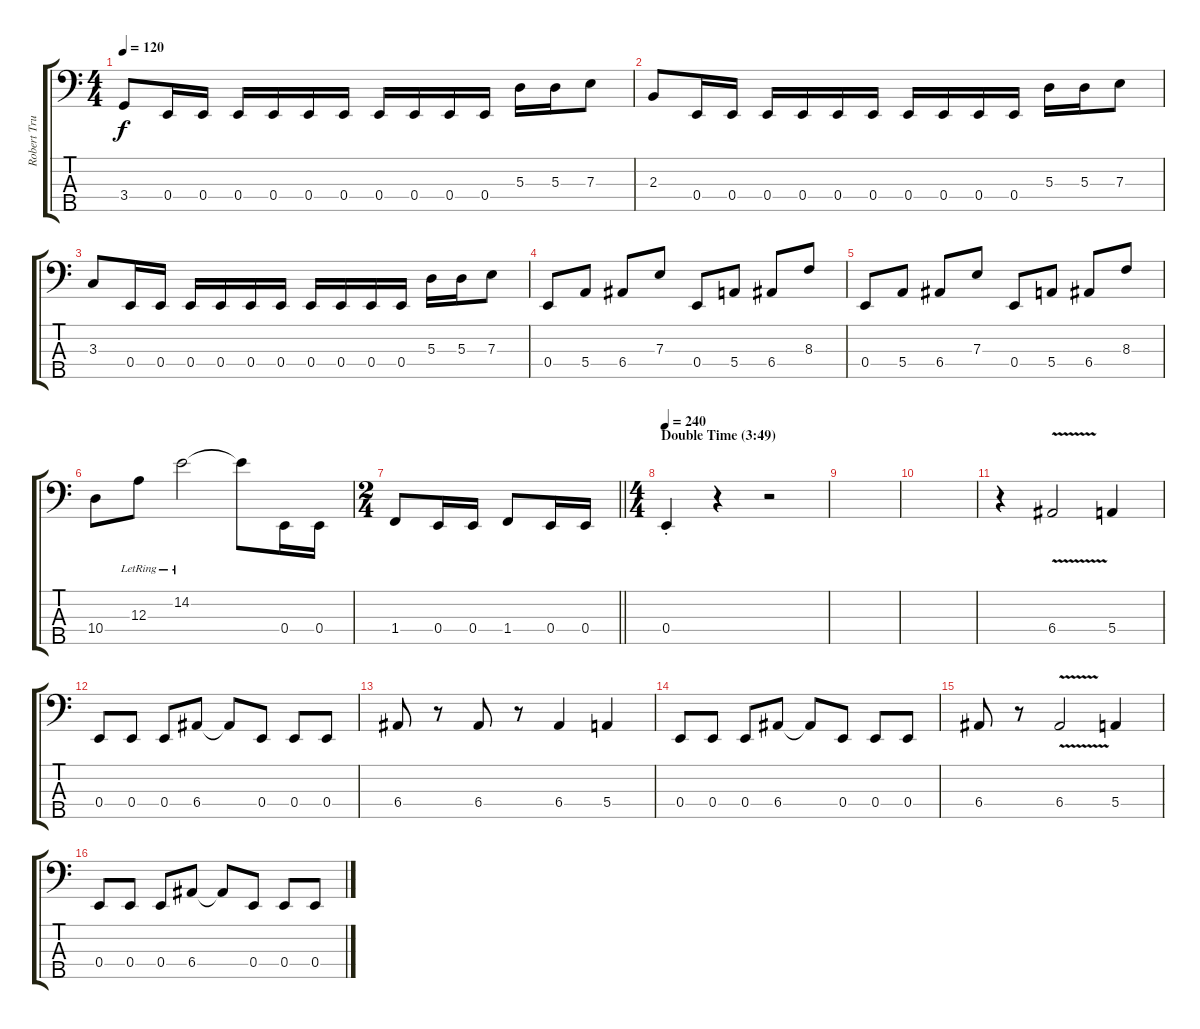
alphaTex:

\track ("Robert Trujilo" "Robert Tru") {instrument electricbassfinger}
\staff {score tabs}
\tuning (G2 D2 A1 E1 B0) {hide}
\ts (4 4)
\tempo 120
\clef f4
\ks c
3.4.8{dy f} 0.4.16 0.4.16 0.4.16 0.4.16 0.4.16 0.4.16 0.4.16 0.4.16 0.4.16 0.4.16 5.3.16 5.3.16 7.3.8 |
2.3.8 0.4.16 0.4.16 0.4.16 0.4.16 0.4.16 0.4.16 0.4.16 0.4.16 0.4.16 0.4.16 5.3.16 5.3.16 7.3.8 |
3.3.8 0.4.16 0.4.16 0.4.16 0.4.16 0.4.16 0.4.16 0.4.16 0.4.16 0.4.16 0.4.16 5.3.16 5.3.16 7.3.8 |
0.4.8 5.4.8 6.4.8 7.3.8 0.4.8 5.4.8 6.4.8 8.3.8 |
0.4.8 5.4.8 6.4.8 7.3.8 0.4.8 5.4.8 6.4.8 8.3.8 |
10.4.8 12.3{lr}.8 14.2{lr}.2 14.2{t}.8 0.4.16 0.4.16 |
\ts (2 4)
\barLineRight lightlight
1.4.8 0.4.16 0.4.16 1.4.8 0.4.16 0.4.16 |
\ts (4 4)
\section ("" "Double Time (3:49)")
\tempo 240
0.4{st}.4 r.4 r.2 |
|
|
r.4 6.4{v}.2 5.4.4 |
0.4.8 0.4.8 0.4.8 6.4.8 6.4{t}.8 0.4.8 0.4.8 0.4.8 |
6.4.8 r.8 6.4.8 r.8 6.4.4 5.4.4 |
0.4.8 0.4.8 0.4.8 6.4.8 6.4{t}.8 0.4.8 0.4.8 0.4.8 |
6.4.8 r.8 6.4{v}.2 5.4.4 |
0.4.8 0.4.8 0.4.8 6.4.8 6.4{t}.8 0.4.8 0.4.8 0.4.8
